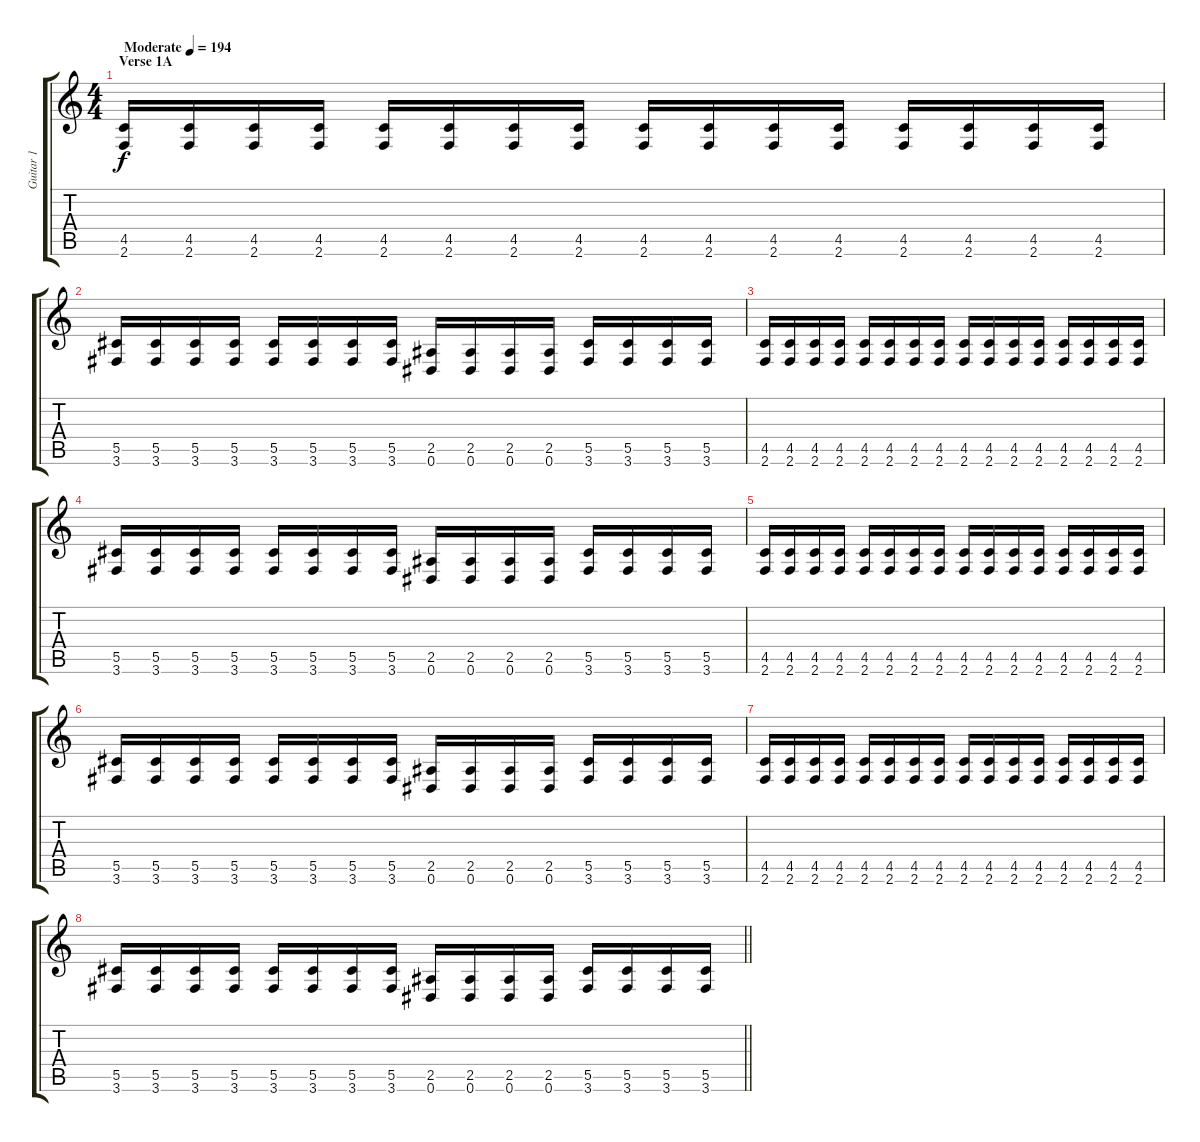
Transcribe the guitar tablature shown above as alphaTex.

\track ("Guitar 1" "Guitar 1") {instrument distortionguitar}
\staff {score tabs}
\tuning (Eb4 Bb3 Gb3 Db3 Ab2 Eb2) {hide}
\ts (4 4)
\section ("" "Verse 1A")
\tempo (194 "Moderate")
\clef g2
\ks c
(4.5 2.6).16{dy f instrument distortionguitar} (4.5 2.6).16 (4.5 2.6).16 (4.5 2.6).16 (4.5 2.6).16 (4.5 2.6).16 (4.5 2.6).16 (4.5 2.6).16 (4.5 2.6).16 (4.5 2.6).16 (4.5 2.6).16 (4.5 2.6).16 (4.5 2.6).16 (4.5 2.6).16 (4.5 2.6).16 (4.5 2.6).16 |
(5.5 3.6).16 (5.5 3.6).16 (5.5 3.6).16 (5.5 3.6).16 (5.5 3.6).16 (5.5 3.6).16 (5.5 3.6).16 (5.5 3.6).16 (2.5 0.6).16 (2.5 0.6).16 (2.5 0.6).16 (2.5 0.6).16 (5.5 3.6).16 (5.5 3.6).16 (5.5 3.6).16 (5.5 3.6).16 |
(4.5 2.6).16 (4.5 2.6).16 (4.5 2.6).16 (4.5 2.6).16 (4.5 2.6).16 (4.5 2.6).16 (4.5 2.6).16 (4.5 2.6).16 (4.5 2.6).16 (4.5 2.6).16 (4.5 2.6).16 (4.5 2.6).16 (4.5 2.6).16 (4.5 2.6).16 (4.5 2.6).16 (4.5 2.6).16 |
(5.5 3.6).16 (5.5 3.6).16 (5.5 3.6).16 (5.5 3.6).16 (5.5 3.6).16 (5.5 3.6).16 (5.5 3.6).16 (5.5 3.6).16 (2.5 0.6).16 (2.5 0.6).16 (2.5 0.6).16 (2.5 0.6).16 (5.5 3.6).16 (5.5 3.6).16 (5.5 3.6).16 (5.5 3.6).16 |
(4.5 2.6).16 (4.5 2.6).16 (4.5 2.6).16 (4.5 2.6).16 (4.5 2.6).16 (4.5 2.6).16 (4.5 2.6).16 (4.5 2.6).16 (4.5 2.6).16 (4.5 2.6).16 (4.5 2.6).16 (4.5 2.6).16 (4.5 2.6).16 (4.5 2.6).16 (4.5 2.6).16 (4.5 2.6).16 |
(5.5 3.6).16 (5.5 3.6).16 (5.5 3.6).16 (5.5 3.6).16 (5.5 3.6).16 (5.5 3.6).16 (5.5 3.6).16 (5.5 3.6).16 (2.5 0.6).16 (2.5 0.6).16 (2.5 0.6).16 (2.5 0.6).16 (5.5 3.6).16 (5.5 3.6).16 (5.5 3.6).16 (5.5 3.6).16 |
(4.5 2.6).16 (4.5 2.6).16 (4.5 2.6).16 (4.5 2.6).16 (4.5 2.6).16 (4.5 2.6).16 (4.5 2.6).16 (4.5 2.6).16 (4.5 2.6).16 (4.5 2.6).16 (4.5 2.6).16 (4.5 2.6).16 (4.5 2.6).16 (4.5 2.6).16 (4.5 2.6).16 (4.5 2.6).16 |
\barLineRight lightlight
(5.5 3.6).16 (5.5 3.6).16 (5.5 3.6).16 (5.5 3.6).16 (5.5 3.6).16 (5.5 3.6).16 (5.5 3.6).16 (5.5 3.6).16 (2.5 0.6).16 (2.5 0.6).16 (2.5 0.6).16 (2.5 0.6).16 (5.5 3.6).16 (5.5 3.6).16 (5.5 3.6).16 (5.5 3.6).16
